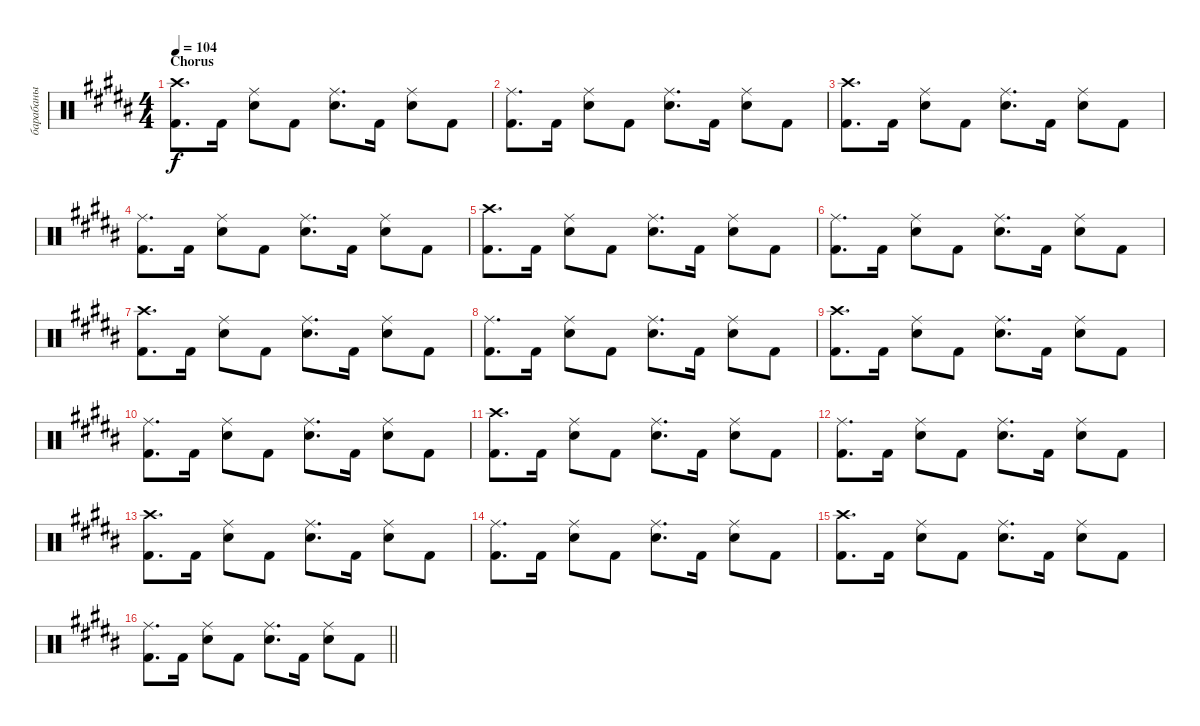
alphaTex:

\track ("барабаны" "барабаны") {instrument percussion}
\staff {score}
\articulation defaults
\ts (4 4)
\section ("" "Chorus")
\tempo 104
\clef neutral
\ks b
("Crash high (hit)" "Kick (hit) 2").8{d dy f} "Kick (hit) 2".16 ("Ride (middle)" "Electric Snare (hit)").8 "Kick (hit) 2".8 ("Ride (middle)" "Electric Snare (hit)").8{d} "Kick (hit) 2".16 ("Ride (middle)" "Electric Snare (hit)").8 "Kick (hit) 2".8 |
("Ride (middle)" "Kick (hit) 2").8{d} "Kick (hit) 2".16 ("Ride (middle)" "Electric Snare (hit)").8 "Kick (hit) 2".8 ("Ride (middle)" "Electric Snare (hit)").8{d} "Kick (hit) 2".16 ("Ride (middle)" "Electric Snare (hit)").8 "Kick (hit) 2".8 |
("Crash high (hit)" "Kick (hit) 2").8{d} "Kick (hit) 2".16 ("Ride (middle)" "Electric Snare (hit)").8 "Kick (hit) 2".8 ("Ride (middle)" "Electric Snare (hit)").8{d} "Kick (hit) 2".16 ("Ride (middle)" "Electric Snare (hit)").8 "Kick (hit) 2".8 |
("Ride (middle)" "Kick (hit) 2").8{d} "Kick (hit) 2".16 ("Ride (middle)" "Electric Snare (hit)").8 "Kick (hit) 2".8 ("Ride (middle)" "Electric Snare (hit)").8{d} "Kick (hit) 2".16 ("Ride (middle)" "Electric Snare (hit)").8 "Kick (hit) 2".8 |
("Crash high (hit)" "Kick (hit) 2").8{d} "Kick (hit) 2".16 ("Ride (middle)" "Electric Snare (hit)").8 "Kick (hit) 2".8 ("Ride (middle)" "Electric Snare (hit)").8{d} "Kick (hit) 2".16 ("Ride (middle)" "Electric Snare (hit)").8 "Kick (hit) 2".8 |
("Ride (middle)" "Kick (hit) 2").8{d} "Kick (hit) 2".16 ("Ride (middle)" "Electric Snare (hit)").8 "Kick (hit) 2".8 ("Ride (middle)" "Electric Snare (hit)").8{d} "Kick (hit) 2".16 ("Ride (middle)" "Electric Snare (hit)").8 "Kick (hit) 2".8 |
("Crash high (hit)" "Kick (hit) 2").8{d} "Kick (hit) 2".16 ("Ride (middle)" "Electric Snare (hit)").8 "Kick (hit) 2".8 ("Ride (middle)" "Electric Snare (hit)").8{d} "Kick (hit) 2".16 ("Ride (middle)" "Electric Snare (hit)").8 "Kick (hit) 2".8 |
("Ride (middle)" "Kick (hit) 2").8{d} "Kick (hit) 2".16 ("Ride (middle)" "Electric Snare (hit)").8 "Kick (hit) 2".8 ("Ride (middle)" "Electric Snare (hit)").8{d} "Kick (hit) 2".16 ("Ride (middle)" "Electric Snare (hit)").8 "Kick (hit) 2".8 |
("Crash high (hit)" "Kick (hit) 2").8{d} "Kick (hit) 2".16 ("Ride (middle)" "Electric Snare (hit)").8 "Kick (hit) 2".8 ("Ride (middle)" "Electric Snare (hit)").8{d} "Kick (hit) 2".16 ("Ride (middle)" "Electric Snare (hit)").8 "Kick (hit) 2".8 |
("Ride (middle)" "Kick (hit) 2").8{d} "Kick (hit) 2".16 ("Ride (middle)" "Electric Snare (hit)").8 "Kick (hit) 2".8 ("Ride (middle)" "Electric Snare (hit)").8{d} "Kick (hit) 2".16 ("Ride (middle)" "Electric Snare (hit)").8 "Kick (hit) 2".8 |
("Crash high (hit)" "Kick (hit) 2").8{d} "Kick (hit) 2".16 ("Ride (middle)" "Electric Snare (hit)").8 "Kick (hit) 2".8 ("Ride (middle)" "Electric Snare (hit)").8{d} "Kick (hit) 2".16 ("Ride (middle)" "Electric Snare (hit)").8 "Kick (hit) 2".8 |
("Ride (middle)" "Kick (hit) 2").8{d} "Kick (hit) 2".16 ("Ride (middle)" "Electric Snare (hit)").8 "Kick (hit) 2".8 ("Ride (middle)" "Electric Snare (hit)").8{d} "Kick (hit) 2".16 ("Ride (middle)" "Electric Snare (hit)").8 "Kick (hit) 2".8 |
("Crash high (hit)" "Kick (hit) 2").8{d} "Kick (hit) 2".16 ("Ride (middle)" "Electric Snare (hit)").8 "Kick (hit) 2".8 ("Ride (middle)" "Electric Snare (hit)").8{d} "Kick (hit) 2".16 ("Ride (middle)" "Electric Snare (hit)").8 "Kick (hit) 2".8 |
("Ride (middle)" "Kick (hit) 2").8{d} "Kick (hit) 2".16 ("Ride (middle)" "Electric Snare (hit)").8 "Kick (hit) 2".8 ("Ride (middle)" "Electric Snare (hit)").8{d} "Kick (hit) 2".16 ("Ride (middle)" "Electric Snare (hit)").8 "Kick (hit) 2".8 |
("Crash high (hit)" "Kick (hit) 2").8{d} "Kick (hit) 2".16 ("Ride (middle)" "Electric Snare (hit)").8 "Kick (hit) 2".8 ("Ride (middle)" "Electric Snare (hit)").8{d} "Kick (hit) 2".16 ("Ride (middle)" "Electric Snare (hit)").8 "Kick (hit) 2".8 |
\barLineRight lightlight
("Ride (middle)" "Kick (hit) 2").8{d} "Kick (hit) 2".16 ("Ride (middle)" "Electric Snare (hit)").8 "Kick (hit) 2".8 ("Ride (middle)" "Electric Snare (hit)").8{d} "Kick (hit) 2".16 ("Ride (middle)" "Electric Snare (hit)").8 "Kick (hit) 2".8
